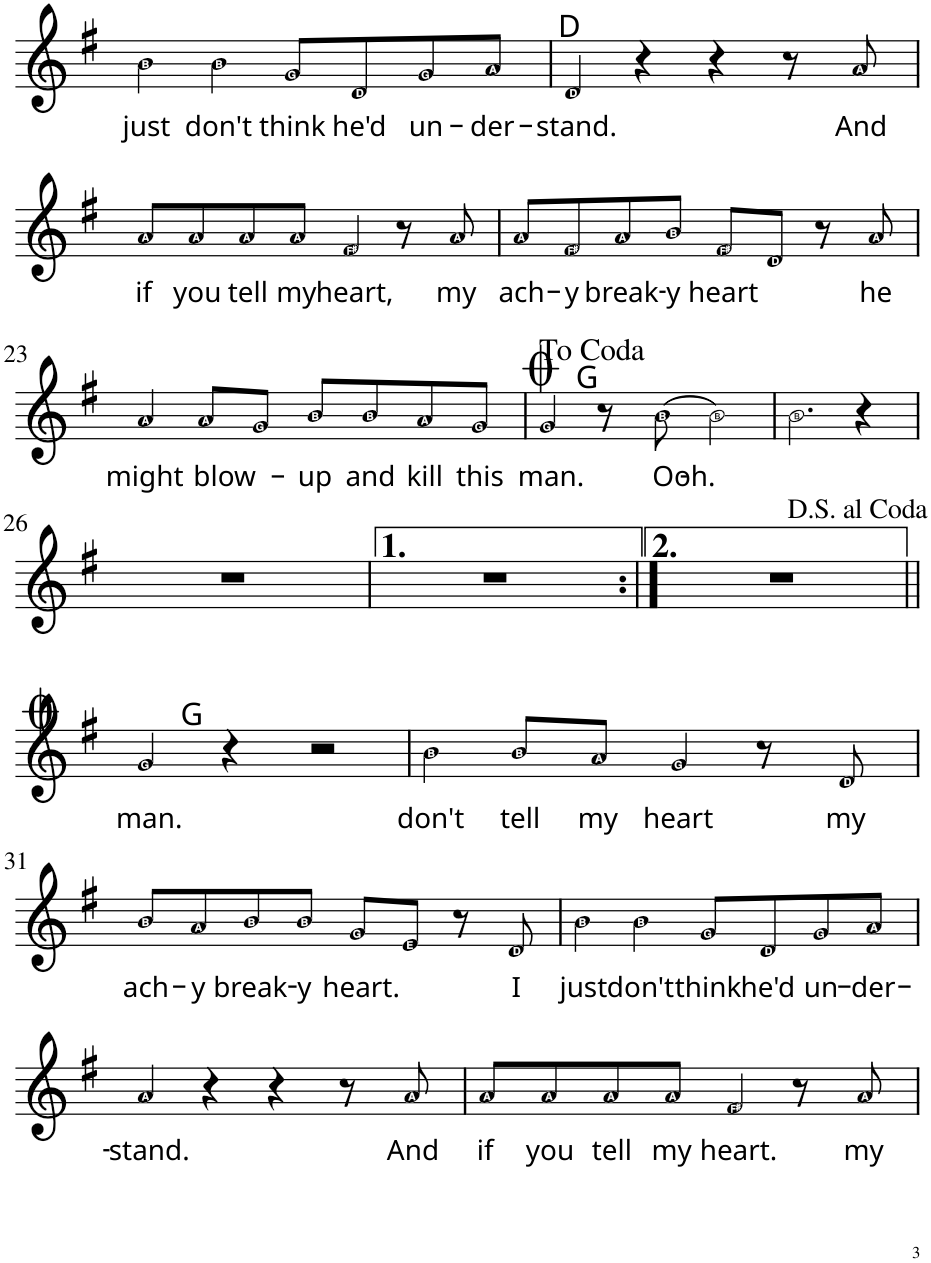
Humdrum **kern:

**kern	**text	**harte
*part1	*part1	*part1
*staff1	*staff1	*
*I"Piano	*	*
*I'Pno	*	*
!!LO:PB:g=z
*clefG2	*	*
*k[f#]	*	*
*M4/4	*	*
=19	=19	=19
!	!LO:LY:b	!
4b!\	just	.
!	!LO:LY:b	!
4b!\	don't	.
!	!LO:LY:b	!
8g!/L	think	.
!	!LO:LY:b	!
8d!/	he'd	.
!	!LO:LY:b	!
8g!/	un-	.
!	!LO:LY:b	!
8a!/J	-der-	.
=20	=20	=20
!	!LO:LY:b	!
4d!/	-stand.	D:maj
4r	.	.
4r	.	.
8r	.	.
!	!LO:LY:b	!
8a!/	And	.
!!LO:LB:g=z
=21	=21	=21
!	!LO:LY:b	!
8a!/L	if	.
!	!LO:LY:b	!
8a!/	you	.
!	!LO:LY:b	!
8a!/	tell	.
!	!LO:LY:b	!
8a!/J	my	.
!	!LO:LY:b	!
4f#!/	heart,	.
8r	.	.
!	!LO:LY:b	!
8a!/	my	.
=22	=22	=22
!	!LO:LY:b	!
8a!/L	ach-	.
!	!LO:LY:b	!
8f#!/	-y	.
!	!LO:LY:b	!
8a!/	break-	.
!	!LO:LY:b	!
8b!/J	-y	.
!	!LO:LY:b	!
8f#!/L	heart	.
8d!/J	.	.
8r	.	.
!	!LO:LY:b	!
8a!/	he	.
!!LO:LB:g=z
=23	=23	=23
!	!LO:LY:b	!
4a!/	might	.
!	!LO:LY:b	!
8a!/L	blow-	.
8g!/J	.	.
!	!LO:LY:b	!
8b!/L	-up	.
!	!LO:LY:b	!
8b!/	and	.
!	!LO:LY:b	!
8a!/	kill	.
!	!LO:LY:b	!
8g!/J	this	.
=24	=24	=24
!	!LO:LY:b	!
4g!/	man.	G:maj
8r	.	.
!	!LO:LY:b	!
[8b!\	Ooh.-	.
2b!\]	.	.
=25	=25	=25
2.b!\	.	.
4r	.	.
!!LO:LB:g=z
=26	=26	=26
1r	.	.
=27	=27	=27
1r	.	.
=28:|!	=28:|!	=28:|!
1r	.	.
!!LO:LB:g=z
=29||	=29||	=29||
!	!LO:LY:b	!
4g!/	man.	G:maj
4r	.	.
2r	.	.
=30	=30	=30
!	!LO:LY:b	!
4b!\	don't	.
!	!LO:LY:b	!
8b!/L	tell	.
!	!LO:LY:b	!
8a!/J	my	.
!	!LO:LY:b	!
4g!/	heart	.
8r	.	.
!	!LO:LY:b	!
8d!/	my	.
!!LO:LB:g=z
=31	=31	=31
!	!LO:LY:b	!
8b!/L	ach-	.
!	!LO:LY:b	!
8a!/	-y	.
!	!LO:LY:b	!
8b!/	break-	.
!	!LO:LY:b	!
8b!/J	-y	.
!	!LO:LY:b	!
8g!/L	heart.	.
8e!/J	.	.
8r	.	.
!	!LO:LY:b	!
8d!/	I	.
=32	=32	=32
!	!LO:LY:b	!
4b!\	just	.
!	!LO:LY:b	!
4b!\	don't	.
!	!LO:LY:b	!
8g!/L	think	.
!	!LO:LY:b	!
8d!/	he'd	.
!	!LO:LY:b	!
8g!/	un-	.
!	!LO:LY:b	!
8a!/J	-der-	.
!!LO:LB:g=z
=33	=33	=33
!	!LO:LY:b	!
4a!/	-stand.	.
4r	.	.
4r	.	.
8r	.	.
!	!LO:LY:b	!
8a!/	And	.
=34	=34	=34
!	!LO:LY:b	!
8a!/L	if	.
!	!LO:LY:b	!
8a!/	you	.
!	!LO:LY:b	!
8a!/	tell	.
!	!LO:LY:b	!
8a!/J	my	.
!	!LO:LY:b	!
4f#!/	heart.	.
8r	.	.
!	!LO:LY:b	!
8a!/	my	.
=	=	=
*-	*-	*-
